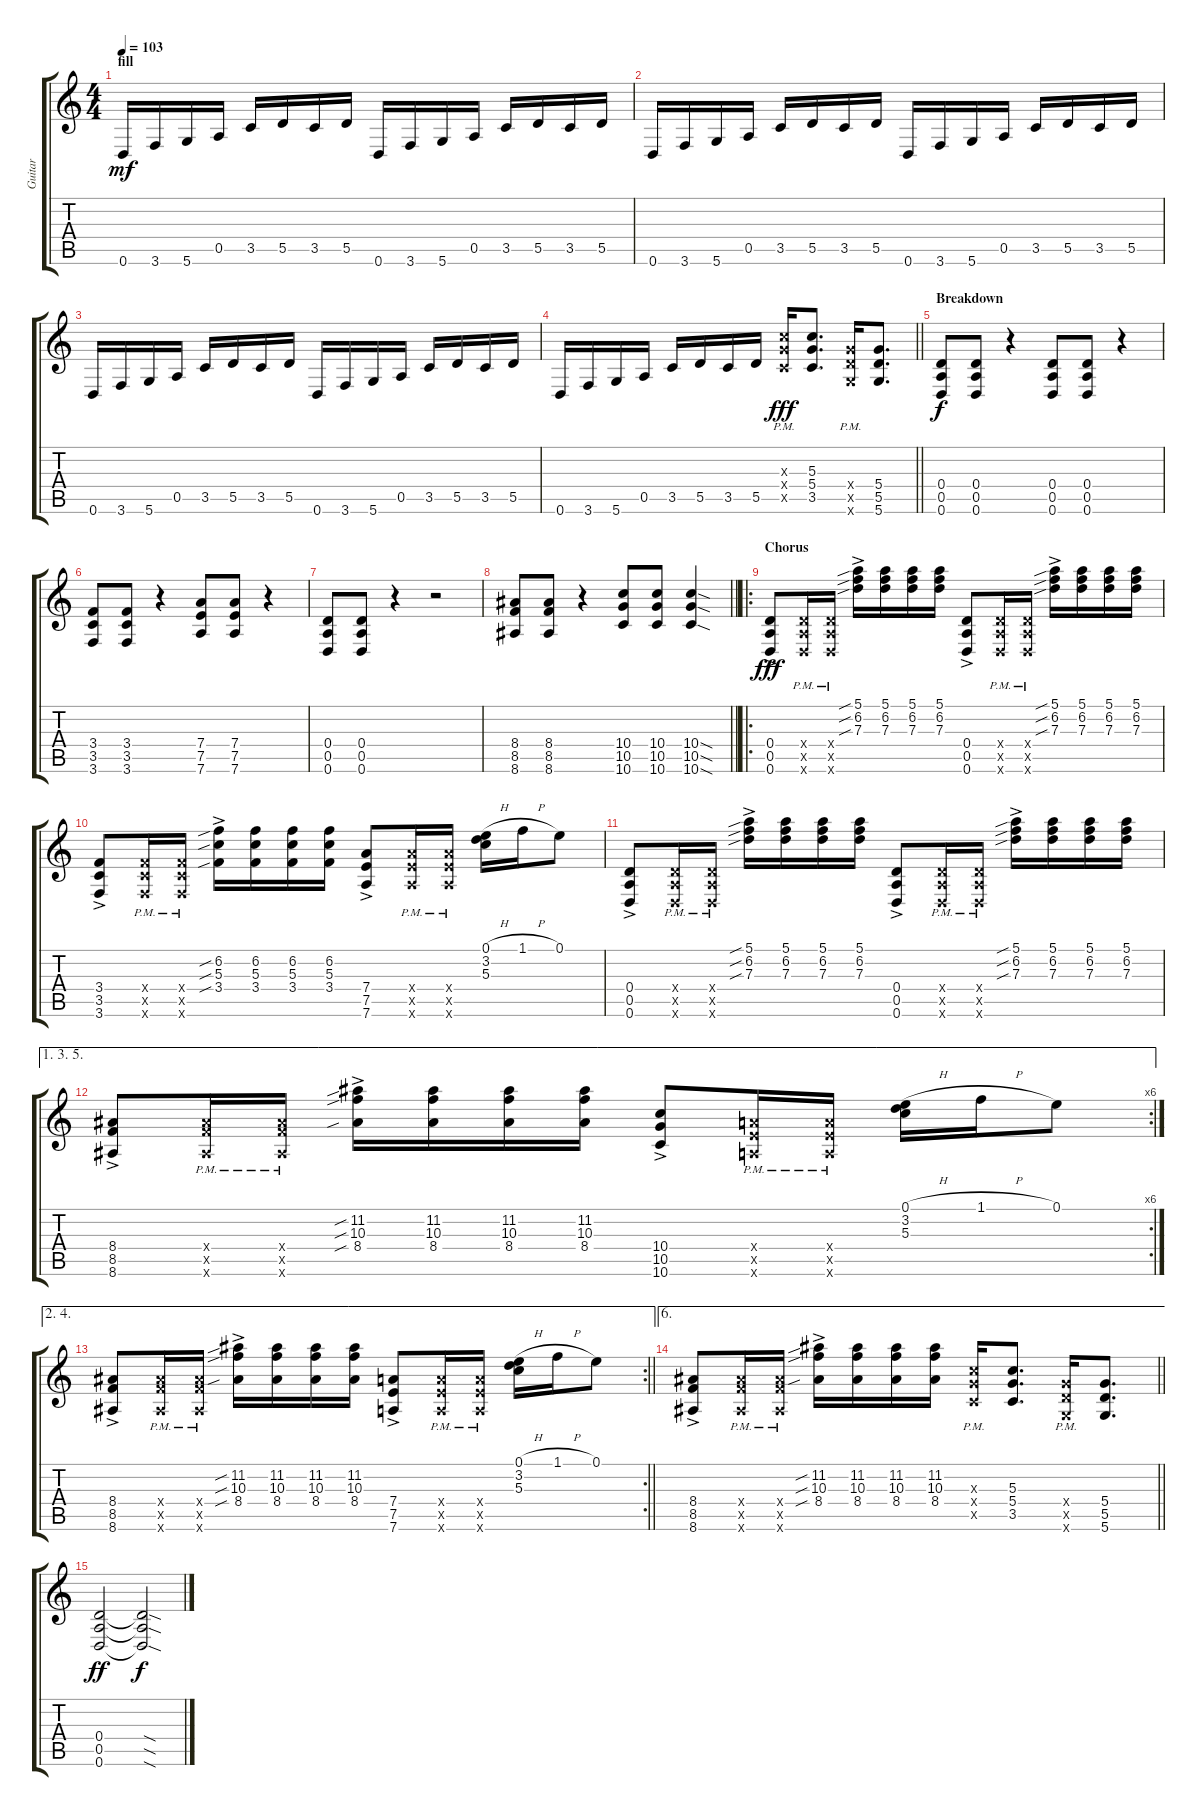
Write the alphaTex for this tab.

\track ("Guitar" "Guitar") {instrument distortionguitar}
\staff {score tabs}
\tuning (E4 B3 G3 D3 A2 D2) {hide}
\ts (4 4)
\section ("" "fill")
\tempo 103
\clef g2
\ks c
0.6.16{dy mf} 3.6.16 5.6.16 0.5.16 3.5.16 5.5.16 3.5.16 5.5.16 0.6.16 3.6.16 5.6.16 0.5.16 3.5.16 5.5.16 3.5.16 5.5.16 |
0.6.16 3.6.16 5.6.16 0.5.16 3.5.16 5.5.16 3.5.16 5.5.16 0.6.16 3.6.16 5.6.16 0.5.16 3.5.16 5.5.16 3.5.16 5.5.16 |
0.6.16 3.6.16 5.6.16 0.5.16 3.5.16 5.5.16 3.5.16 5.5.16 0.6.16 3.6.16 5.6.16 0.5.16 3.5.16 5.5.16 3.5.16 5.5.16 |
\barLineRight lightlight
0.6.16 3.6.16 5.6.16 0.5.16 3.5.16 5.5.16 3.5.16 5.5.16 (5.3{pm x} 5.4{pm x} 3.5{pm x}).16{dy fff} (5.3 5.4 3.5).8{d} (5.4{pm x} 5.5{pm x} 5.6{pm x}).16 (5.4 5.5 5.6).8{d} |
\section ("" "Breakdown")
(0.4 0.5 0.6).8{dy f} (0.4 0.5 0.6).8 r.4 (0.4 0.5 0.6).8 (0.4 0.5 0.6).8 r.4 |
(3.4 3.5 3.6).8 (3.4 3.5 3.6).8 r.4 (7.4 7.5 7.6).8 (7.4 7.5 7.6).8 r.4 |
(0.4 0.5 0.6).8 (0.4 0.5 0.6).8 r.4 r.2 |
\barLineRight lightlight
(8.4 8.5 8.6).8 (8.4 8.5 8.6).8 r.4 (10.4 10.5 10.6).8 (10.4 10.5 10.6).8 (10.4{sod} 10.5{sod} 10.6{sod}).4 |
\ro
\section ("" "Chorus")
(0.4{ac} 0.5{ac} 0.6{ac}).8{dy fff} (0.4{x} 0.5{x} 0.6{pm x}).16 (0.4{pm x} 0.5{pm x} 0.6{pm x}).16 (5.1{sib ac} 6.2{sib ac} 7.3{sib ac}).16 (5.1 6.2 7.3).16 (5.1 6.2 7.3).16 (5.1 6.2 7.3).16 (0.4{ac} 0.5{ac} 0.6{ac}).8 (0.4{x} 0.5{x} 0.6{pm x}).16 (0.4{pm x} 0.5{pm x} 0.6{pm x}).16 (5.1{sib ac} 6.2{sib ac} 7.3{sib ac}).16 (5.1 6.2 7.3).16 (5.1 6.2 7.3).16 (5.1 6.2 7.3).16 |
(3.4{ac} 3.5{ac} 3.6{ac}).8 (3.4{x} 3.5{x} 3.6{pm x}).16 (3.4{pm x} 3.5{pm x} 3.6{pm x}).16 (6.2{sib ac} 5.3{sib ac} 3.4{sib}).16 (6.2 5.3 3.4).16 (6.2 5.3 3.4).16 (6.2 5.3 3.4).16 (7.4{ac} 7.5{ac} 7.6{ac}).8 (7.4{x} 7.5{x} 7.6{pm x}).16 (7.4{pm x} 7.5{pm x} 7.6{pm x}).16 (0.1{h} 3.2 5.3).16 1.1{h}.16 0.1.8 |
(0.4{ac} 0.5{ac} 0.6{ac}).8 (0.4{x} 0.5{x} 0.6{pm x}).16 (0.4{pm x} 0.5{pm x} 0.6{pm x}).16 (5.1{sib ac} 6.2{sib ac} 7.3{sib ac}).16 (5.1 6.2 7.3).16 (5.1 6.2 7.3).16 (5.1 6.2 7.3).16 (0.4{ac} 0.5{ac} 0.6{ac}).8 (0.4{x} 0.5{x} 0.6{pm x}).16 (0.4{pm x} 0.5{pm x} 0.6{pm x}).16 (5.1{sib ac} 6.2{sib ac} 7.3{sib ac}).16 (5.1 6.2 7.3).16 (5.1 6.2 7.3).16 (5.1 6.2 7.3).16 |
\ae (1 3 5)
\rc 6
(8.4{ac} 8.5{ac} 8.6{ac}).8 (8.4{x} 8.5{x} 8.6{pm x}).16 (8.4{pm x} 8.5{pm x} 8.6{pm x}).16 (11.2{sib ac} 10.3{sib ac} 8.4{sib}).16 (11.2 10.3 8.4).16 (11.2 10.3 8.4).16 (11.2 10.3 8.4).16 (10.4{ac} 10.5{ac} 10.6{ac}).8 (7.4{x} 7.5{x} 7.6{pm x}).16 (7.4{pm x} 7.5{pm x} 7.6{pm x}).16 (0.1{h} 3.2 5.3).16 1.1{h}.16 0.1.8 |
\ae (2 4)
\rc 2
\barLineRight lightlight
(8.4{ac} 8.5{ac} 8.6{ac}).8 (8.4{x} 8.5{x} 8.6{pm x}).16 (8.4{pm x} 8.5{pm x} 8.6{pm x}).16 (11.2{sib ac} 10.3{sib ac} 8.4{sib}).16 (11.2 10.3 8.4).16 (11.2 10.3 8.4).16 (11.2 10.3 8.4).16 (7.4{ac} 7.5{ac} 7.6{ac}).8 (7.4{x} 7.5{x} 7.6{pm x}).16 (7.4{pm x} 7.5{pm x} 7.6{pm x}).16 (0.1{h} 3.2 5.3).16 1.1{h}.16 0.1.8 |
\ae 6
\barLineRight lightlight
(8.4{ac} 8.5{ac} 8.6{ac}).8 (8.4{x} 8.5{x} 8.6{pm x}).16 (8.4{pm x} 8.5{pm x} 8.6{pm x}).16 (11.2{sib ac} 10.3{sib ac} 8.4{sib}).16 (11.2 10.3 8.4).16 (11.2 10.3 8.4).16 (11.2 10.3 8.4).16 (5.3{pm x} 5.4{pm x} 3.5{pm x}).16 (5.3 5.4 3.5).8{d} (5.4{pm x} 5.5{pm x} 5.6{pm x}).16 (5.4 5.5 5.6).8{d} |
(0.4 0.5 0.6).2{dy ff} (0.4{sod t} 0.5{sod t} 0.6{sod t}).2{dy f}
